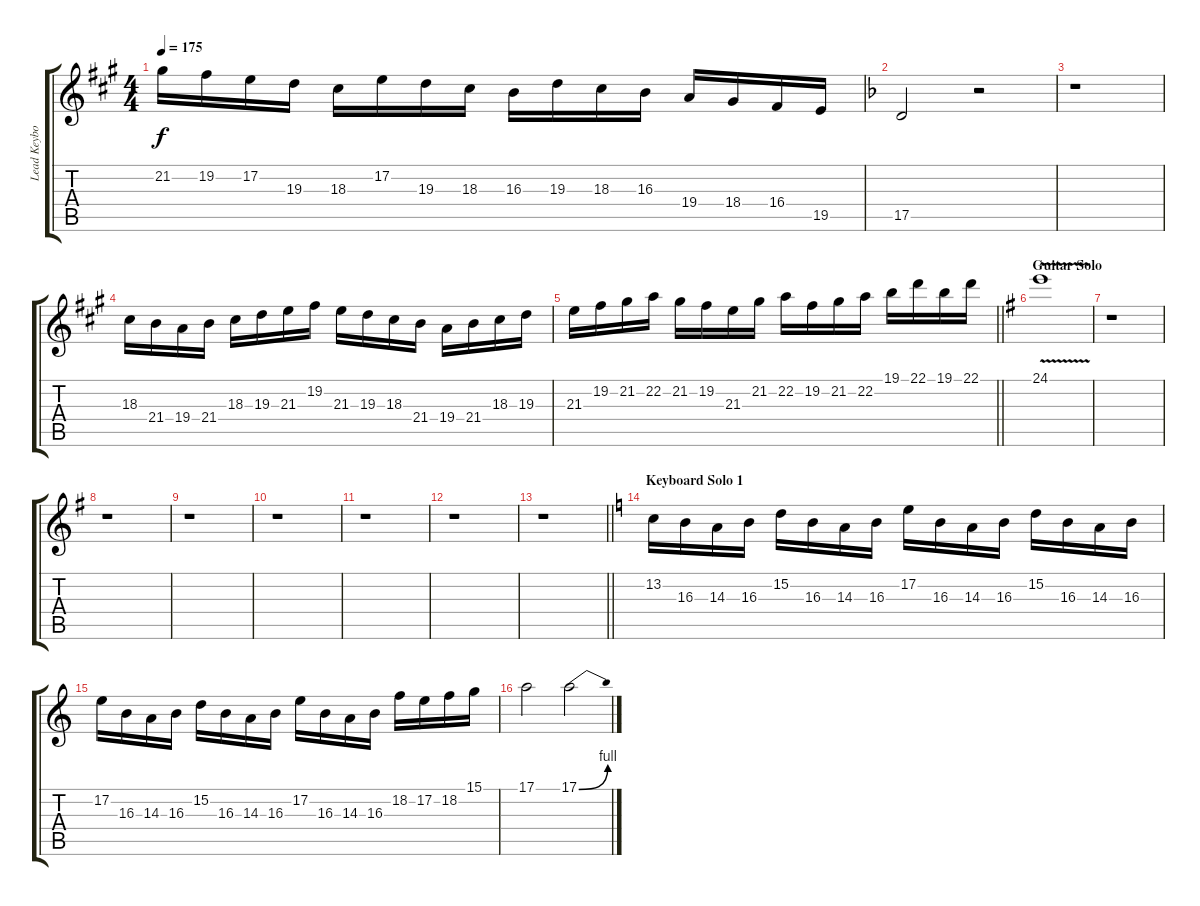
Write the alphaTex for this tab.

\track ("Lead Keyboard 1: Juha Mäenpää" "Lead Keybo") {instrument brasssection}
\staff {score tabs}
\tuning (E4 B3 G3 D3 A2 E2) {hide}
\ts (4 4)
\tempo 175
\clef g2
\ks a
21.2.16{dy f} 19.2.16 17.2.16 19.3.16 18.3.16 17.2.16 19.3.16 18.3.16 16.3.16 19.3.16 18.3.16 16.3.16 19.4.16 18.4.16 16.4.16 19.5.16 |
\ks dminor
17.5.2 r.2 |
r.1 |
\ks a
18.3.16 21.4.16 19.4.16 21.4.16 18.3.16 19.3.16 21.3.16 19.2.16 21.3.16 19.3.16 18.3.16 21.4.16 19.4.16 21.4.16 18.3.16 19.3.16 |
\barLineRight lightlight
21.3.16 19.2.16 21.2.16 22.2.16 21.2.16 19.2.16 21.3.16 21.2.16 22.2.16 19.2.16 21.2.16 22.2.16 19.1.16 22.1.16 19.1.16 22.1.16 |
\section ("" "Guitar Solo")
\ks eminor
24.1{v}.1 |
r.1 |
r.1 |
r.1 |
r.1 |
r.1 |
r.1 |
\barLineRight lightlight
r.1 |
\section ("" "Keyboard Solo 1")
\ks aminor
13.2.16 16.3.16 14.3.16 16.3.16 15.2.16 16.3.16 14.3.16 16.3.16 17.2.16 16.3.16 14.3.16 16.3.16 15.2.16 16.3.16 14.3.16 16.3.16 |
17.2.16 16.3.16 14.3.16 16.3.16 15.2.16 16.3.16 14.3.16 16.3.16 17.2.16 16.3.16 14.3.16 16.3.16 18.2.16 17.2.16 18.2.16 15.1.16 |
17.1.2 17.1{be (bend 0 0 60 4)}.2
